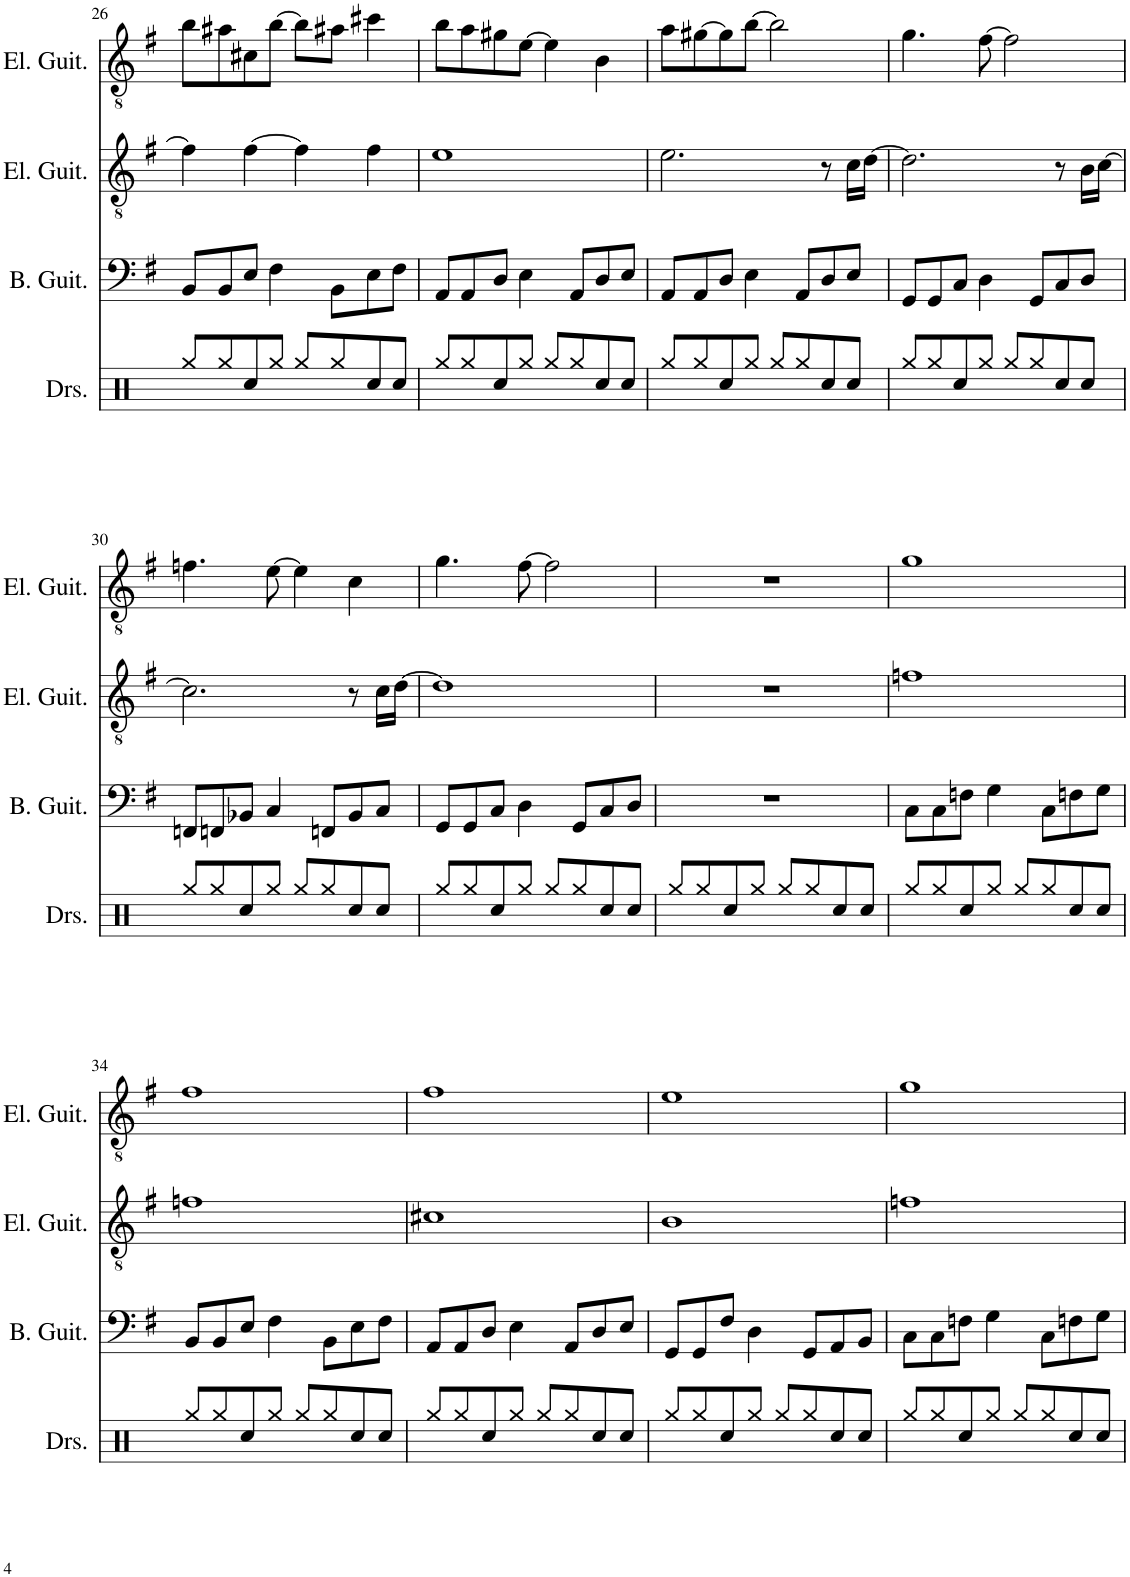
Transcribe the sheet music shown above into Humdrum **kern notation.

**kern	**kern	**kern	**kern
*part4	*part3	*part2	*part1
*staff4	*staff3	*staff2	*staff1
*I"Drumset	*I"Bass Guitar	*I"Electric Guitar	*I"Electric Guitar
*I'Drs.	*I'B. Guit.	*I'El. Guit.	*I'El. Guit.
!!LO:PB:g=z
*clefX	*clefF4	*clefGv2	*clefGv2
*	*Trd7c12	*	*
*k[]	*k[f#]	*k[f#]	*k[f#]
*M4/4	*M4/4	*M4/4	*M4/4
=26	=26	=26	=26
8Rgg/L	8BB/L	4f#\]	8b\L
8Rgg/	8BB/	.	8a#X\
8Rcc/	8E/J	[4f#\	8c#X\
8Rgg/J	4F#\	.	[8b\J
8Rgg/L	.	4f#\]	8b\L]
8Rgg/	8BB\L	.	8a#X\J
8Rcc/	8E\	4f#\	4cc#X\
8Rcc/J	8F#\J	.	.
=27	=27	=27	=27
8Rgg/L	8AA/L	1e	8b\L
8Rgg/	8AA/	.	8a\
8Rcc/	8D/J	.	8g#X\
8Rgg/J	4E\	.	[8e\J
8Rgg/L	.	.	4e\]
8Rgg/	8AA/L	.	.
8Rcc/	8D/	.	4B\
8Rcc/J	8E/J	.	.
=28	=28	=28	=28
8Rgg/L	8AA/L	2.e\	8a\L
8Rgg/	8AA/	.	[8g#X\
8Rcc/	8D/J	.	8g#\]
8Rgg/J	4E\	.	[8b\J
8Rgg/L	.	.	2b\]
8Rgg/	8AA/L	.	.
8Rcc/	8D/	8r	.
8Rcc/J	8E/J	16c\LL	.
.	.	[16d\JJ	.
=29	=29	=29	=29
8Rgg/L	8GG/L	2.d\]	4.g\
8Rgg/	8GG/	.	.
8Rcc/	8C/J	.	.
8Rgg/J	4D\	.	[8f#\
8Rgg/L	.	.	2f#\]
8Rgg/	8GG/L	.	.
8Rcc/	8C/	8r	.
8Rcc/J	8D/J	16B\LL	.
.	.	[16c\JJ	.
!!LO:LB:g=z
=30	=30	=30	=30
8Rgg/L	8FFn/L	2.c\]	4.fn\
8Rgg/	8FFn/	.	.
8Rcc/	8BB-X/J	.	.
8Rgg/J	4C/	.	[8e\
8Rgg/L	.	.	4e\]
8Rgg/	8FFn/L	.	.
8Rcc/	8BB-/	8r	4c\
8Rcc/J	8C/J	16c\LL	.
.	.	[16d\JJ	.
=31	=31	=31	=31
8Rgg/L	8GG/L	1d]	4.g\
8Rgg/	8GG/	.	.
8Rcc/	8C/J	.	.
8Rgg/J	4D\	.	[8f#\
8Rgg/L	.	.	2f#\]
8Rgg/	8GG/L	.	.
8Rcc/	8C/	.	.
8Rcc/J	8D/J	.	.
=32	=32	=32	=32
8Rgg/L	1r	1r	1r
8Rgg/	.	.	.
8Rcc/	.	.	.
8Rgg/J	.	.	.
8Rgg/L	.	.	.
8Rgg/	.	.	.
8Rcc/	.	.	.
8Rcc/J	.	.	.
=33	=33	=33	=33
8Rgg/L	8C\L	1fn	1g
8Rgg/	8C\	.	.
8Rcc/	8Fn\J	.	.
8Rgg/J	4G\	.	.
8Rgg/L	.	.	.
8Rgg/	8C\L	.	.
8Rcc/	8Fn\	.	.
8Rcc/J	8G\J	.	.
!!LO:LB:g=z
=34	=34	=34	=34
8Rgg/L	8BB/L	1fn	1f#
8Rgg/	8BB/	.	.
8Rcc/	8E/J	.	.
8Rgg/J	4F#\	.	.
8Rgg/L	.	.	.
8Rgg/	8BB\L	.	.
8Rcc/	8E\	.	.
8Rcc/J	8F#\J	.	.
=35	=35	=35	=35
8Rgg/L	8AA/L	1c#X	1f#
8Rgg/	8AA/	.	.
8Rcc/	8D/J	.	.
8Rgg/J	4E\	.	.
8Rgg/L	.	.	.
8Rgg/	8AA/L	.	.
8Rcc/	8D/	.	.
8Rcc/J	8E/J	.	.
=36	=36	=36	=36
8Rgg/L	8GG/L	1B	1e
8Rgg/	8GG/	.	.
8Rcc/	8F#/J	.	.
8Rgg/J	4D\	.	.
8Rgg/L	.	.	.
8Rgg/	8GG/L	.	.
8Rcc/	8AA/	.	.
8Rcc/J	8BB/J	.	.
=37	=37	=37	=37
8Rgg/L	8C\L	1fn	1g
8Rgg/	8C\	.	.
8Rcc/	8Fn\J	.	.
8Rgg/J	4G\	.	.
8Rgg/L	.	.	.
8Rgg/	8C\L	.	.
8Rcc/	8Fn\	.	.
8Rcc/J	8G\J	.	.
=	=	=	=
*-	*-	*-	*-
